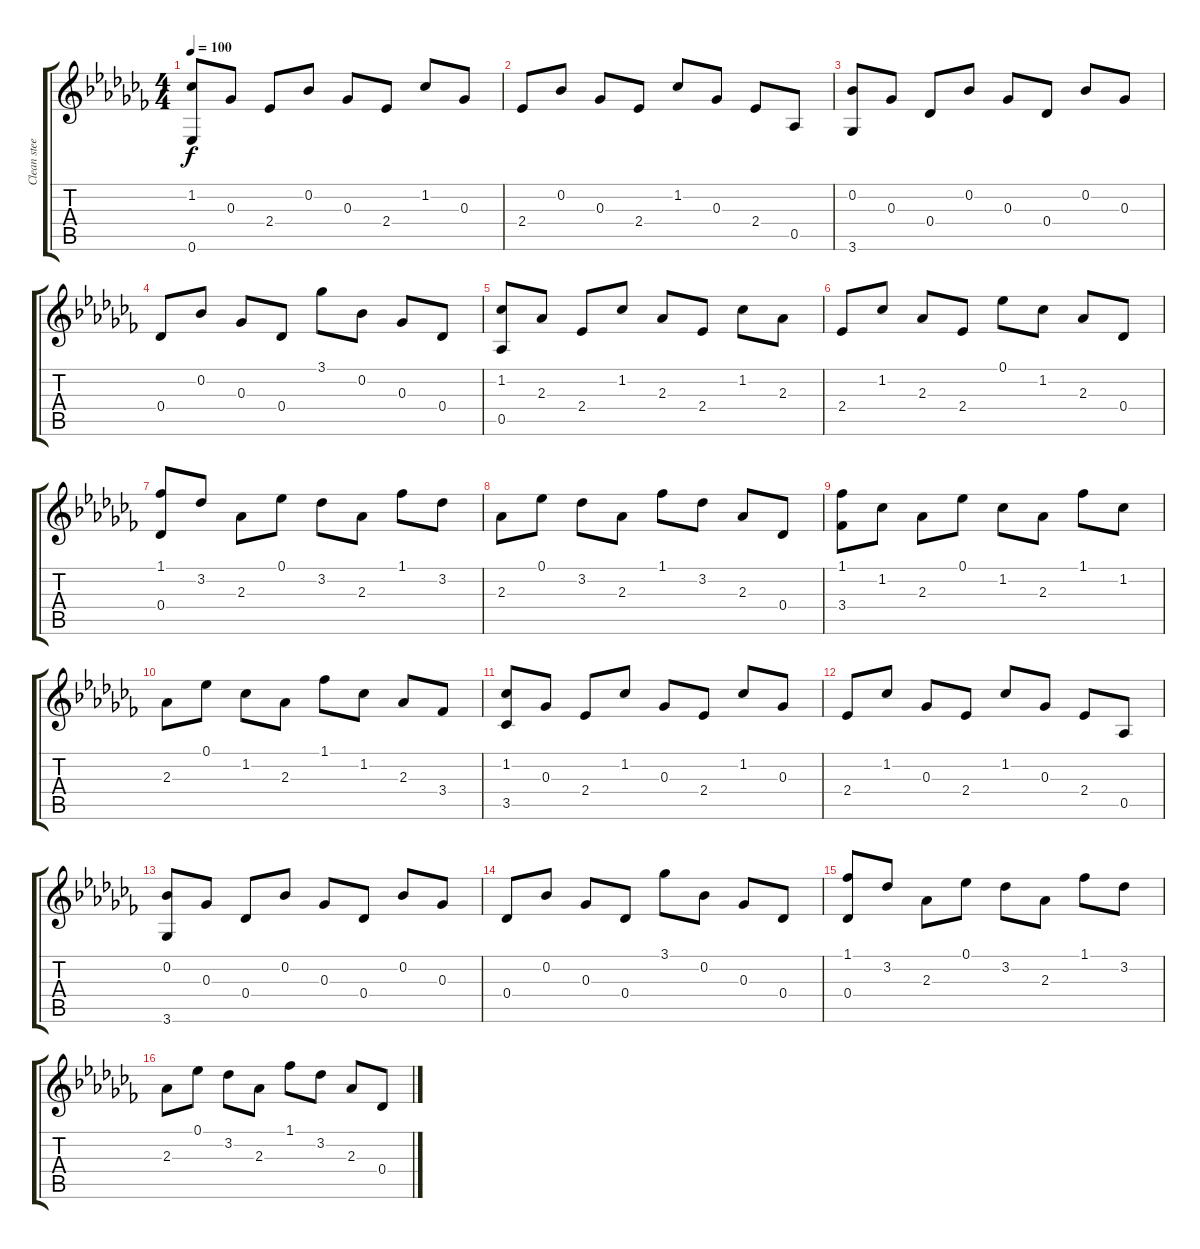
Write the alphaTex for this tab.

\track ("Clean steel" "Clean stee") {instrument acousticguitarsteel}
\staff {score tabs}
\tuning (Eb4 Bb3 Gb3 Db3 Ab2 Eb2) {hide}
\ts (4 4)
\tempo 100
\clef g2
\ks cb
(1.2 0.6).8{dy f} 0.3.8 2.4.8 0.2.8 0.3.8 2.4.8 1.2.8 0.3.8 |
2.4.8 0.2.8 0.3.8 2.4.8 1.2.8 0.3.8 2.4.8 0.5.8 |
(0.2 3.6).8 0.3.8 0.4.8 0.2.8 0.3.8 0.4.8 0.2.8 0.3.8 |
0.4.8 0.2.8 0.3.8 0.4.8 3.1.8 0.2.8 0.3.8 0.4.8 |
(1.2 0.5).8 2.3.8 2.4.8 1.2.8 2.3.8 2.4.8 1.2.8 2.3.8 |
2.4.8 1.2.8 2.3.8 2.4.8 0.1.8 1.2.8 2.3.8 0.4.8 |
(1.1 0.4).8 3.2.8 2.3.8 0.1.8 3.2.8 2.3.8 1.1.8 3.2.8 |
2.3.8 0.1.8 3.2.8 2.3.8 1.1.8 3.2.8 2.3.8 0.4.8 |
(1.1 3.4).8 1.2.8 2.3.8 0.1.8 1.2.8 2.3.8 1.1.8 1.2.8 |
2.3.8 0.1.8 1.2.8 2.3.8 1.1.8 1.2.8 2.3.8 3.4.8 |
(1.2 3.5).8 0.3.8 2.4.8 1.2.8 0.3.8 2.4.8 1.2.8 0.3.8 |
2.4.8 1.2.8 0.3.8 2.4.8 1.2.8 0.3.8 2.4.8 0.5.8 |
(0.2 3.6).8 0.3.8 0.4.8 0.2.8 0.3.8 0.4.8 0.2.8 0.3.8 |
0.4.8 0.2.8 0.3.8 0.4.8 3.1.8 0.2.8 0.3.8 0.4.8 |
(1.1 0.4).8 3.2.8 2.3.8 0.1.8 3.2.8 2.3.8 1.1.8 3.2.8 |
2.3.8 0.1.8 3.2.8 2.3.8 1.1.8 3.2.8 2.3.8 0.4.8
